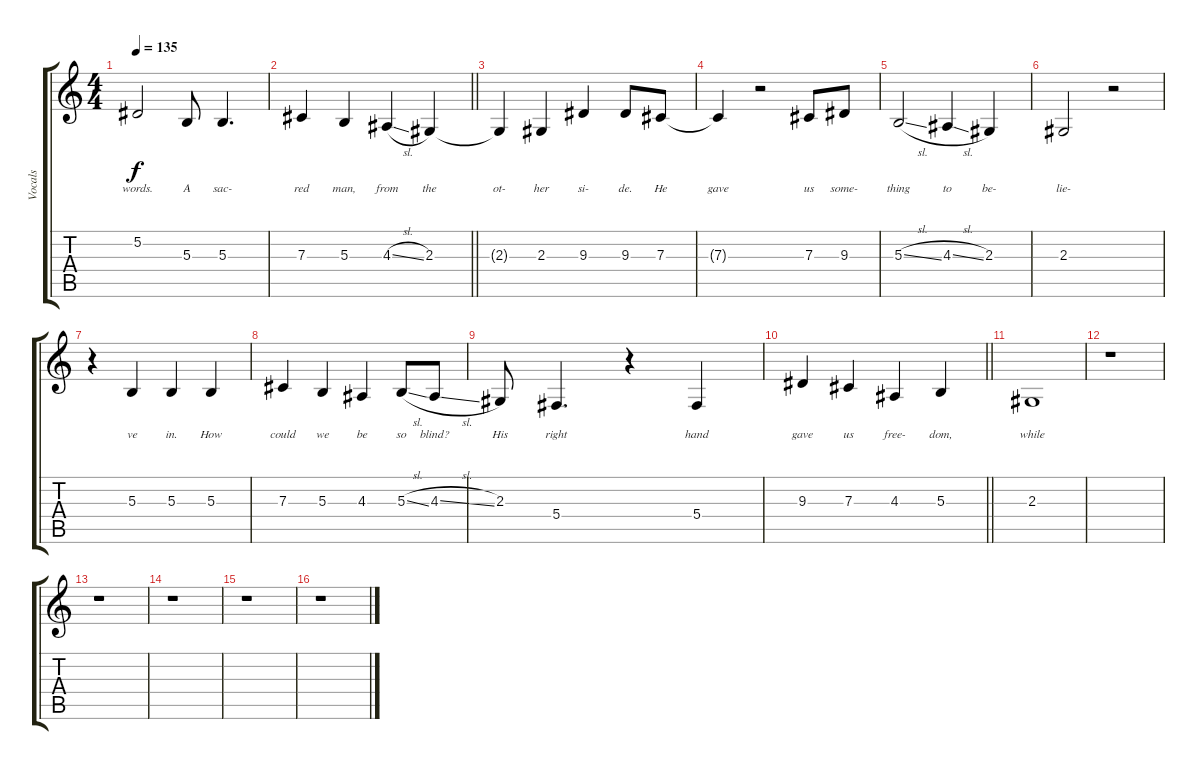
\track ("Vocals" "Vocals") {instrument lead6voice}
\staff {score tabs}
\tuning (Eb4 Bb3 Gb3 Db3 Ab2 Eb2) {hide}
\ts (4 4)
\tempo 135
\clef g2
\ks c
5.2{t}.2{lyrics (0 "words.") lyrics (1 "") lyrics (2 "") lyrics (3 "") lyrics (4 "") dy f} 5.3.8{lyrics (0 "A") lyrics (1 "") lyrics (2 "") lyrics (3 "") lyrics (4 "")} 5.3.4{d lyrics (0 "sac-") lyrics (1 "") lyrics (2 "") lyrics (3 "") lyrics (4 "")} |
\barLineRight lightlight
7.3.4{lyrics (0 "red") lyrics (1 "") lyrics (2 "") lyrics (3 "") lyrics (4 "")} 5.3.4{lyrics (0 "man,") lyrics (1 "") lyrics (2 "") lyrics (3 "") lyrics (4 "")} 4.3{sl}.4{lyrics (0 "from") lyrics (1 "") lyrics (2 "") lyrics (3 "") lyrics (4 "")} 2.3.4{lyrics (0 "the") lyrics (1 "") lyrics (2 "") lyrics (3 "") lyrics (4 "")} |
\section ("" "")
2.3{t}.4{lyrics (0 "ot-") lyrics (1 "") lyrics (2 "") lyrics (3 "") lyrics (4 "")} 2.3.4{lyrics (0 "her") lyrics (1 "") lyrics (2 "") lyrics (3 "") lyrics (4 "")} 9.3.4{lyrics (0 "si-") lyrics (1 "") lyrics (2 "") lyrics (3 "") lyrics (4 "")} 9.3.8{lyrics (0 "de.") lyrics (1 "") lyrics (2 "") lyrics (3 "") lyrics (4 "")} 7.3.8{lyrics (0 "He") lyrics (1 "") lyrics (2 "") lyrics (3 "") lyrics (4 "")} |
7.3{t}.4{lyrics (0 "gave") lyrics (1 "") lyrics (2 "") lyrics (3 "") lyrics (4 "")} r.2 7.3.8{lyrics (0 "us") lyrics (1 "") lyrics (2 "") lyrics (3 "") lyrics (4 "")} 9.3.8{lyrics (0 "some-") lyrics (1 "") lyrics (2 "") lyrics (3 "") lyrics (4 "")} |
5.3{sl}.2{lyrics (0 "thing") lyrics (1 "") lyrics (2 "") lyrics (3 "") lyrics (4 "")} 4.3{sl}.4{lyrics (0 "to") lyrics (1 "") lyrics (2 "") lyrics (3 "") lyrics (4 "")} 2.3.4{lyrics (0 "be-") lyrics (1 "") lyrics (2 "") lyrics (3 "") lyrics (4 "")} |
2.3.2{lyrics (0 "lie-") lyrics (1 "") lyrics (2 "") lyrics (3 "") lyrics (4 "")} r.2 |
r.4 5.3.4{lyrics (0 "ve") lyrics (1 "") lyrics (2 "") lyrics (3 "") lyrics (4 "")} 5.3.4{lyrics (0 "in.") lyrics (1 "") lyrics (2 "") lyrics (3 "") lyrics (4 "")} 5.3.4{lyrics (0 "How") lyrics (1 "") lyrics (2 "") lyrics (3 "") lyrics (4 "")} |
7.3.4{lyrics (0 "could") lyrics (1 "") lyrics (2 "") lyrics (3 "") lyrics (4 "")} 5.3.4{lyrics (0 "we") lyrics (1 "") lyrics (2 "") lyrics (3 "") lyrics (4 "")} 4.3.4{lyrics (0 "be") lyrics (1 "") lyrics (2 "") lyrics (3 "") lyrics (4 "")} 5.3{sl}.8{lyrics (0 "so") lyrics (1 "") lyrics (2 "") lyrics (3 "") lyrics (4 "")} 4.3{sl}.8{lyrics (0 "blind?") lyrics (1 "") lyrics (2 "") lyrics (3 "") lyrics (4 "")} |
2.3.8{lyrics (0 "His") lyrics (1 "") lyrics (2 "") lyrics (3 "") lyrics (4 "")} 5.4.4{d lyrics (0 "right") lyrics (1 "") lyrics (2 "") lyrics (3 "") lyrics (4 "")} r.4 5.4.4{lyrics (0 "hand") lyrics (1 "") lyrics (2 "") lyrics (3 "") lyrics (4 "")} |
\barLineRight lightlight
9.3.4{lyrics (0 "gave") lyrics (1 "") lyrics (2 "") lyrics (3 "") lyrics (4 "")} 7.3.4{lyrics (0 "us") lyrics (1 "") lyrics (2 "") lyrics (3 "") lyrics (4 "")} 4.3.4{lyrics (0 "free-") lyrics (1 "") lyrics (2 "") lyrics (3 "") lyrics (4 "")} 5.3.4{lyrics (0 "dom,") lyrics (1 "") lyrics (2 "") lyrics (3 "") lyrics (4 "")} |
\section ("" "")
2.3.1{lyrics (0 "while") lyrics (1 "") lyrics (2 "") lyrics (3 "") lyrics (4 "")} |
r.1 |
r.1 |
r.1 |
r.1 |
r.1
